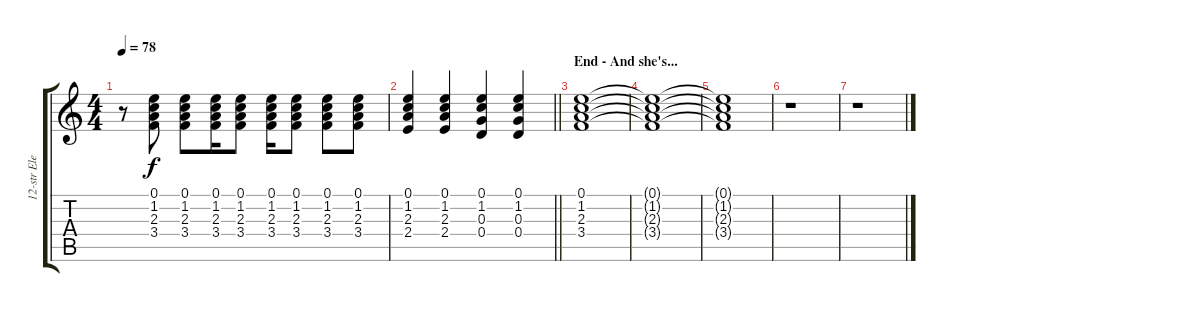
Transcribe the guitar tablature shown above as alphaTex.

\track ("12-str Electric II (Page)" "12-str Ele") {instrument electricguitarjazz}
\staff {score tabs}
\tuning (E4 B3 G3 D3 A2 E2) {hide}
\ts (4 4)
\tempo 78
\clef g2
\ks c
r.8{dy f} (0.1 1.2 2.3 3.4).8 (0.1 1.2 2.3 3.4).8 (0.1 1.2 2.3 3.4).16 (0.1 1.2 2.3 3.4).8 (0.1 1.2 2.3 3.4).16 (0.1 1.2 2.3 3.4).8 (0.1 1.2 2.3 3.4).8 (0.1 1.2 2.3 3.4).8 |
\barLineRight lightlight
(0.1 1.2 2.3 2.4).4 (0.1 1.2 2.3 2.4).4 (0.1 1.2 0.3 0.4).4 (0.1 1.2 0.3 0.4).4 |
\section ("" "End - And she's...")
(0.1 1.2 2.3 3.4).1 |
(0.1{t} 1.2{t} 2.3{t} 3.4{t}).1 |
(0.1{t} 1.2{t} 2.3{t} 3.4{t}).1 |
r.1 |
r.1
